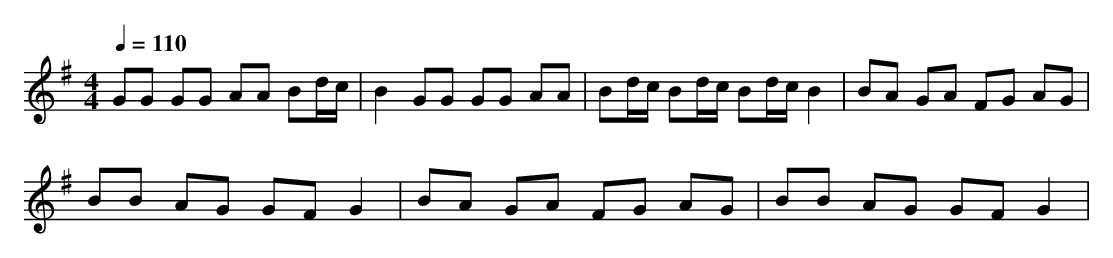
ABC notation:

X:1
T:
M: 4/4
L: 1/8
Q:1/4=110
K:G % 1 sharps
GG GG AA Bd/2c/2|B2 GG GG AA|Bd/2c/2 Bd/2c/2 Bd/2c/2 B2|BA GA FG AG|
BB AG GF G2|BA GA FG AG|BB AG GF G2|
